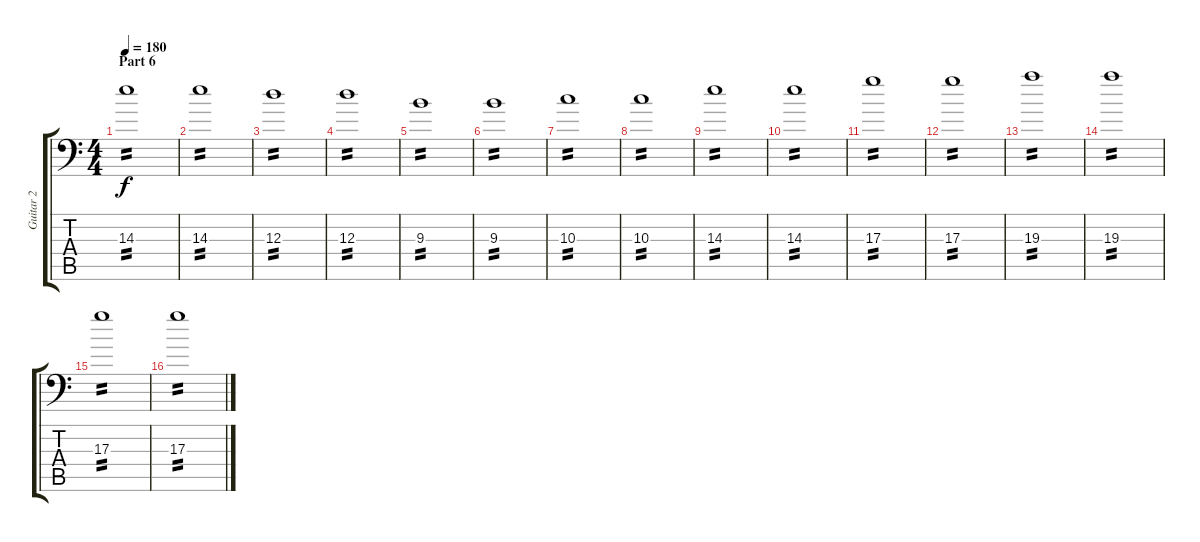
\track ("Guitar 2" "Guitar 2") {instrument distortionguitar}
\staff {score tabs}
\tuning (B3 Gb3 D3 A2 E2 A1) {hide}
\ts (4 4)
\section ("" "Part 6")
\tempo 180
\clef f4
\ks c
14.3.1{tp 2 dy f} |
14.3.1{tp 2} |
12.3.1{tp 2} |
12.3.1{tp 2} |
9.3.1{tp 2} |
9.3.1{tp 2} |
10.3.1{tp 2} |
10.3.1{tp 2} |
14.3.1{tp 2} |
14.3.1{tp 2} |
17.3.1{tp 2} |
17.3.1{tp 2} |
19.3.1{tp 2} |
19.3.1{tp 2} |
17.3.1{tp 2} |
17.3.1{tp 2}
